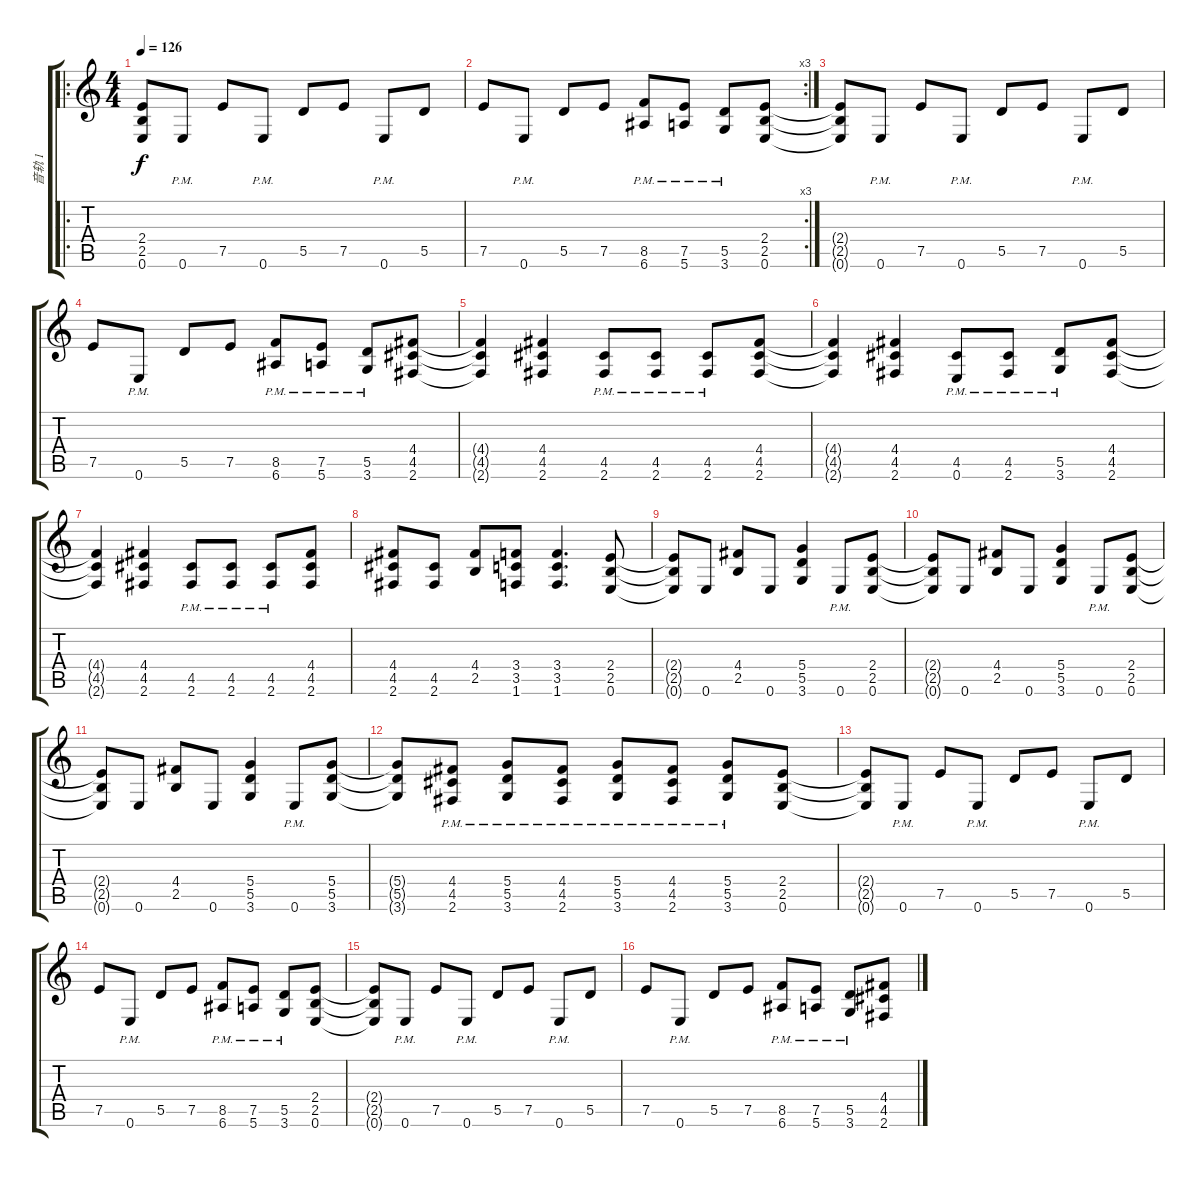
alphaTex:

\track ("音轨 1" "音轨 1") {instrument overdrivenguitar}
\staff {score tabs}
\tuning (E4 B3 G3 D3 A2 E2) {hide}
\ro
\ts (4 4)
\tempo 126
\clef g2
\ks c
(2.4{t} 2.5{t} 0.6{t}).8{dy f} 0.6{pm}.8 7.5.8 0.6{pm}.8 5.5.8 7.5.8 0.6{pm}.8 5.5.8 |
\rc 3
7.5.8 0.6{pm}.8 5.5.8 7.5.8 (8.5 6.6{pm}).8 (7.5{pm} 5.6).8 (5.5 3.6{pm}).8 (2.4 2.5 0.6).8 |
(2.4{t} 2.5{t} 0.6{t}).8 0.6{pm}.8 7.5.8 0.6{pm}.8 5.5.8 7.5.8 0.6{pm}.8 5.5.8 |
7.5.8 0.6{pm}.8 5.5.8 7.5.8 (8.5 6.6{pm}).8 (7.5{pm} 5.6).8 (5.5 3.6{pm}).8 (4.4 4.5 2.6).8 |
(4.4{t} 4.5{t} 2.6{t}).4 (4.4 4.5 2.6).4 (4.5 2.6{pm}).8 (4.5 2.6{pm}).8 (4.5 2.6{pm}).8 (4.4 4.5 2.6).8 |
(4.4{t} 4.5{t} 2.6{t}).4 (4.4 4.5 2.6).4 (4.5 0.6{pm}).8 (4.5 2.6{pm}).8 (5.5 3.6{pm}).8 (4.4 4.5 2.6).8 |
(4.4{t} 4.5{t} 2.6{t}).4 (4.4 4.5 2.6).4 (4.5{pm} 2.6{pm}).8 (4.5{pm} 2.6{pm}).8 (4.5{pm} 2.6{pm}).8 (4.4 4.5 2.6).8 |
(4.4 4.5 2.6).8 (4.5 2.6).8 (4.4 2.5).8 (3.4 3.5 1.6).8 (3.4 3.5 1.6).4{d} (2.4 2.5 0.6).8 |
(2.4{t} 2.5{t} 0.6{t}).8 0.6.8 (4.4 2.5).8 0.6.8 (5.4 5.5 3.6).4 0.6{pm}.8 (2.4 2.5 0.6).8 |
(2.4{t} 2.5{t} 0.6{t}).8 0.6.8 (4.4 2.5).8 0.6.8 (5.4 5.5 3.6).4 0.6{pm}.8 (2.4 2.5 0.6).8 |
(2.4{t} 2.5{t} 0.6{t}).8 0.6.8 (4.4 2.5).8 0.6.8 (5.4 5.5 3.6).4 0.6{pm}.8 (5.4 5.5 3.6).8 |
(5.4{t} 5.5{t} 3.6{t}).8 (4.4{pm} 4.5 2.6).8 (5.4{pm} 5.5 3.6).8 (4.4{pm} 4.5 2.6).8 (5.4{pm} 5.5 3.6).8 (4.4{pm} 4.5 2.6).8 (5.4{pm} 5.5 3.6).8 (2.4 2.5 0.6).8 |
(2.4{t} 2.5{t} 0.6{t}).8 0.6{pm}.8 7.5.8 0.6{pm}.8 5.5.8 7.5.8 0.6{pm}.8 5.5.8 |
7.5.8 0.6{pm}.8 5.5.8 7.5.8 (8.5 6.6{pm}).8 (7.5{pm} 5.6).8 (5.5 3.6{pm}).8 (2.4 2.5 0.6).8 |
(2.4{t} 2.5{t} 0.6{t}).8 0.6{pm}.8 7.5.8 0.6{pm}.8 5.5.8 7.5.8 0.6{pm}.8 5.5.8 |
7.5.8 0.6{pm}.8 5.5.8 7.5.8 (8.5 6.6{pm}).8 (7.5{pm} 5.6).8 (5.5 3.6{pm}).8 (4.4 4.5 2.6).8
